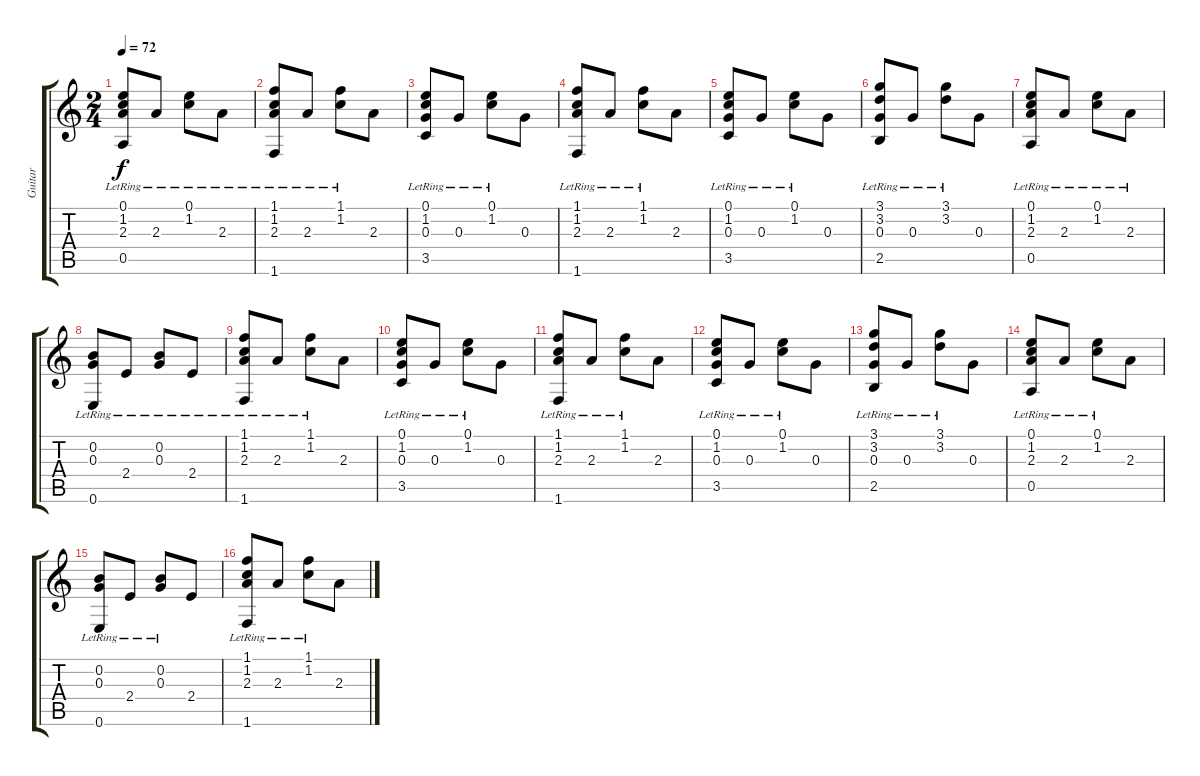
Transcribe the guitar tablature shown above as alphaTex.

\track ("Guitar" "Guitar") {instrument acousticguitarsteel}
\staff {score tabs}
\tuning (E4 B3 G3 D3 A2 E2) {hide}
\ts (2 4)
\tempo 72
\clef g2
\ks c
(0.1{lr} 1.2{lr} 2.3 0.5{lr}).8{dy f} 2.3{lr}.8 (0.1{lr} 1.2{lr}).8 2.3{lr}.8 |
(1.1{lr} 1.2{lr} 2.3 1.6{lr}).8 2.3{lr}.8 (1.1{lr} 1.2{lr}).8 2.3.8 |
(0.1{lr} 1.2{lr} 0.3 3.5{lr}).8 0.3{lr}.8 (0.1{lr} 1.2{lr}).8 0.3.8 |
(1.1{lr} 1.2{lr} 2.3 1.6{lr}).8 2.3{lr}.8 (1.1{lr} 1.2{lr}).8 2.3.8 |
(0.1{lr} 1.2{lr} 0.3 3.5{lr}).8 0.3{lr}.8 (0.1{lr} 1.2{lr}).8 0.3.8 |
(3.1{lr} 3.2{lr} 0.3 2.5{lr}).8 0.3{lr}.8 (3.1{lr} 3.2{lr}).8 0.3.8 |
(0.1{lr} 1.2{lr} 2.3 0.5{lr}).8 2.3{lr}.8 (0.1{lr} 1.2{lr}).8 2.3{lr}.8 |
(0.2{lr} 0.3{lr} 0.6{lr}).8 2.4{lr}.8 (0.2{lr} 0.3{lr}).8 2.4{lr}.8 |
(1.1{lr} 1.2{lr} 2.3 1.6{lr}).8 2.3{lr}.8 (1.1{lr} 1.2{lr}).8 2.3.8 |
(0.1{lr} 1.2{lr} 0.3 3.5{lr}).8 0.3{lr}.8 (0.1{lr} 1.2{lr}).8 0.3.8 |
(1.1{lr} 1.2{lr} 2.3 1.6{lr}).8 2.3{lr}.8 (1.1{lr} 1.2{lr}).8 2.3.8 |
(0.1{lr} 1.2{lr} 0.3 3.5{lr}).8 0.3{lr}.8 (0.1{lr} 1.2{lr}).8 0.3.8 |
(3.1{lr} 3.2{lr} 0.3 2.5{lr}).8 0.3{lr}.8 (3.1{lr} 3.2{lr}).8 0.3.8 |
(0.1{lr} 1.2{lr} 2.3 0.5{lr}).8 2.3{lr}.8 (0.1{lr} 1.2{lr}).8 2.3.8 |
(0.2{lr} 0.3{lr} 0.6{lr}).8 2.4{lr}.8 (0.2{lr} 0.3{lr}).8 2.4.8 |
(1.1{lr} 1.2{lr} 2.3 1.6{lr}).8 2.3{lr}.8 (1.1{lr} 1.2{lr}).8 2.3.8
